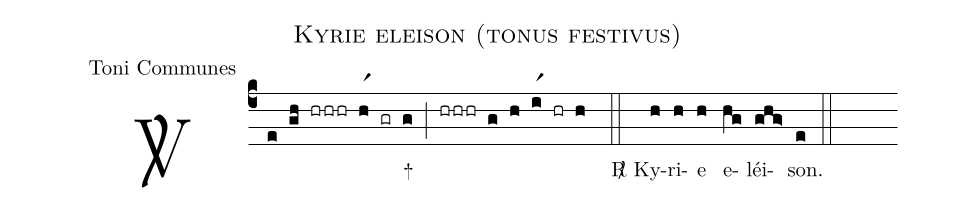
name:Kyrie eleison (tonus festivus);
office-part:Toni Communes;
%%
(c4) <sp>V/</sp>(e gh hrhrhr hr1 gr g) +(;) (hrhrhr g h ir1 hr h ::)
 <sp>R/</sp> Ky(h)ri(h)e(h) e(hg)léi(ghg>)son.(e) (::)
